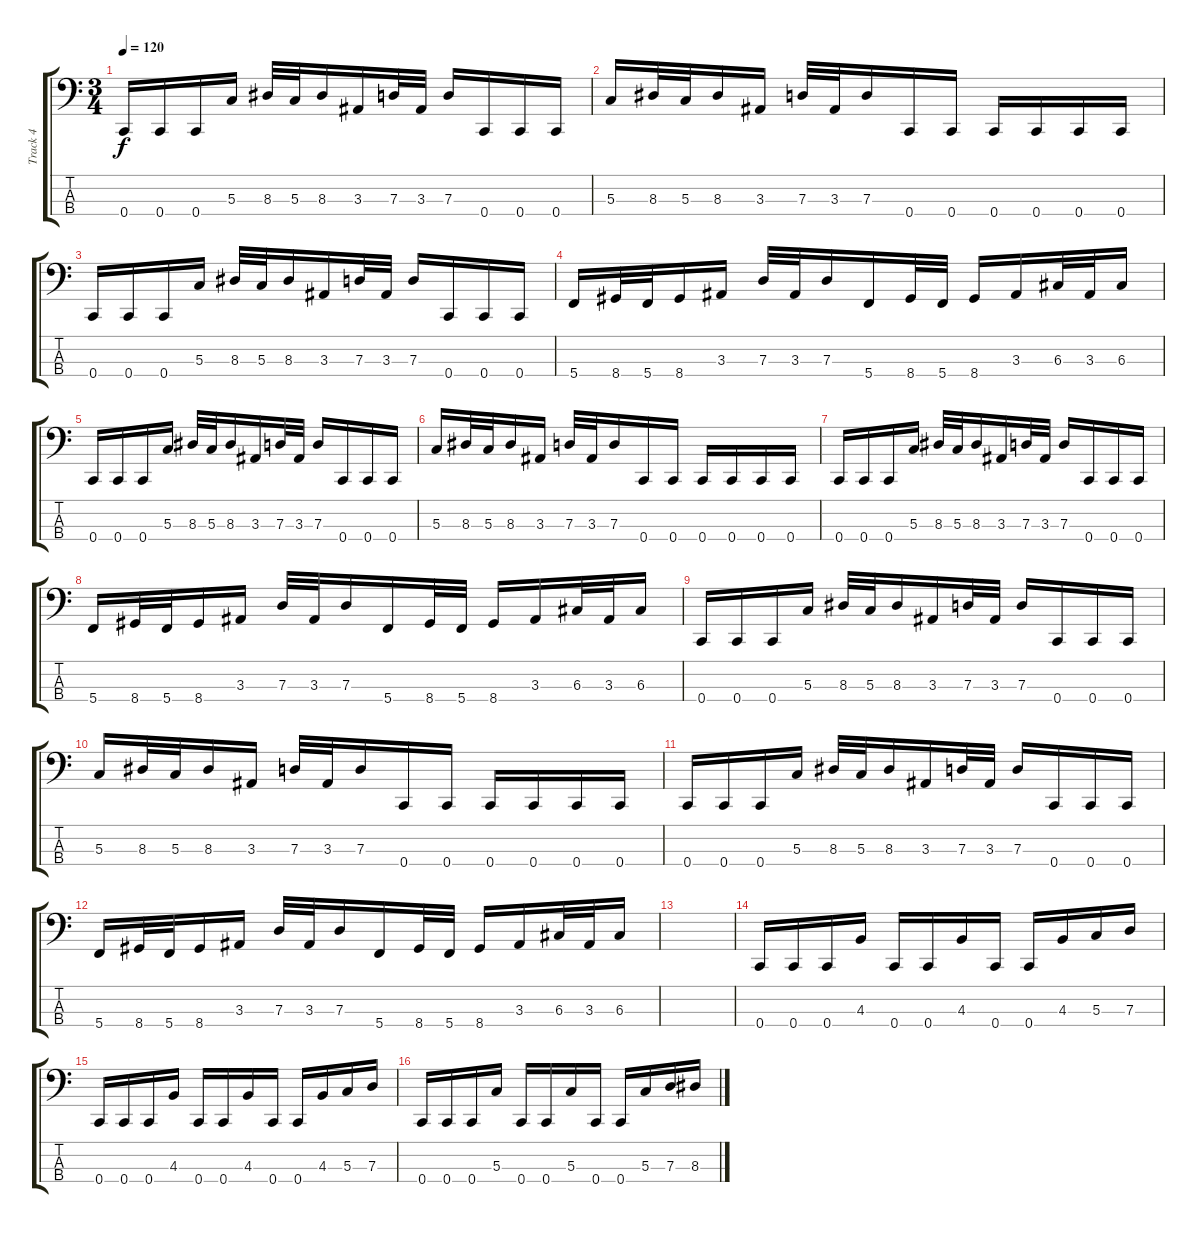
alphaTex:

\track ("Track 4" "Track 4") {instrument electricbassfinger}
\staff {score tabs}
\tuning (F2 C2 G1 C1) {hide}
\ts (3 4)
\tempo 120
\clef f4
\ks c
0.4.16{dy f} 0.4.16 0.4.16 5.3.16 8.3.32 5.3.32 8.3.16 3.3.16 7.3.32 3.3.32 7.3.16 0.4.16 0.4.16 0.4.16 |
5.3.16 8.3.32 5.3.32 8.3.16 3.3.16 7.3.32 3.3.32 7.3.16 0.4.16 0.4.16 0.4.16 0.4.16 0.4.16 0.4.16 |
0.4.16 0.4.16 0.4.16 5.3.16 8.3.32 5.3.32 8.3.16 3.3.16 7.3.32 3.3.32 7.3.16 0.4.16 0.4.16 0.4.16 |
5.4.16 8.4.32 5.4.32 8.4.16 3.3.16 7.3.32 3.3.32 7.3.16 5.4.16 8.4.32 5.4.32 8.4.16 3.3.16 6.3.32 3.3.32 6.3.16 |
0.4.16 0.4.16 0.4.16 5.3.16 8.3.32 5.3.32 8.3.16 3.3.16 7.3.32 3.3.32 7.3.16 0.4.16 0.4.16 0.4.16 |
5.3.16 8.3.32 5.3.32 8.3.16 3.3.16 7.3.32 3.3.32 7.3.16 0.4.16 0.4.16 0.4.16 0.4.16 0.4.16 0.4.16 |
0.4.16 0.4.16 0.4.16 5.3.16 8.3.32 5.3.32 8.3.16 3.3.16 7.3.32 3.3.32 7.3.16 0.4.16 0.4.16 0.4.16 |
5.4.16 8.4.32 5.4.32 8.4.16 3.3.16 7.3.32 3.3.32 7.3.16 5.4.16 8.4.32 5.4.32 8.4.16 3.3.16 6.3.32 3.3.32 6.3.16 |
0.4.16 0.4.16 0.4.16 5.3.16 8.3.32 5.3.32 8.3.16 3.3.16 7.3.32 3.3.32 7.3.16 0.4.16 0.4.16 0.4.16 |
5.3.16 8.3.32 5.3.32 8.3.16 3.3.16 7.3.32 3.3.32 7.3.16 0.4.16 0.4.16 0.4.16 0.4.16 0.4.16 0.4.16 |
0.4.16 0.4.16 0.4.16 5.3.16 8.3.32 5.3.32 8.3.16 3.3.16 7.3.32 3.3.32 7.3.16 0.4.16 0.4.16 0.4.16 |
5.4.16 8.4.32 5.4.32 8.4.16 3.3.16 7.3.32 3.3.32 7.3.16 5.4.16 8.4.32 5.4.32 8.4.16 3.3.16 6.3.32 3.3.32 6.3.16 |
|
0.4.16 0.4.16 0.4.16 4.3.16 0.4.16 0.4.16 4.3.16 0.4.16 0.4.16 4.3.16 5.3.16 7.3.16 |
0.4.16 0.4.16 0.4.16 4.3.16 0.4.16 0.4.16 4.3.16 0.4.16 0.4.16 4.3.16 5.3.16 7.3.16 |
0.4.16 0.4.16 0.4.16 5.3.16 0.4.16 0.4.16 5.3.16 0.4.16 0.4.16 5.3.16 7.3.16 8.3.16
